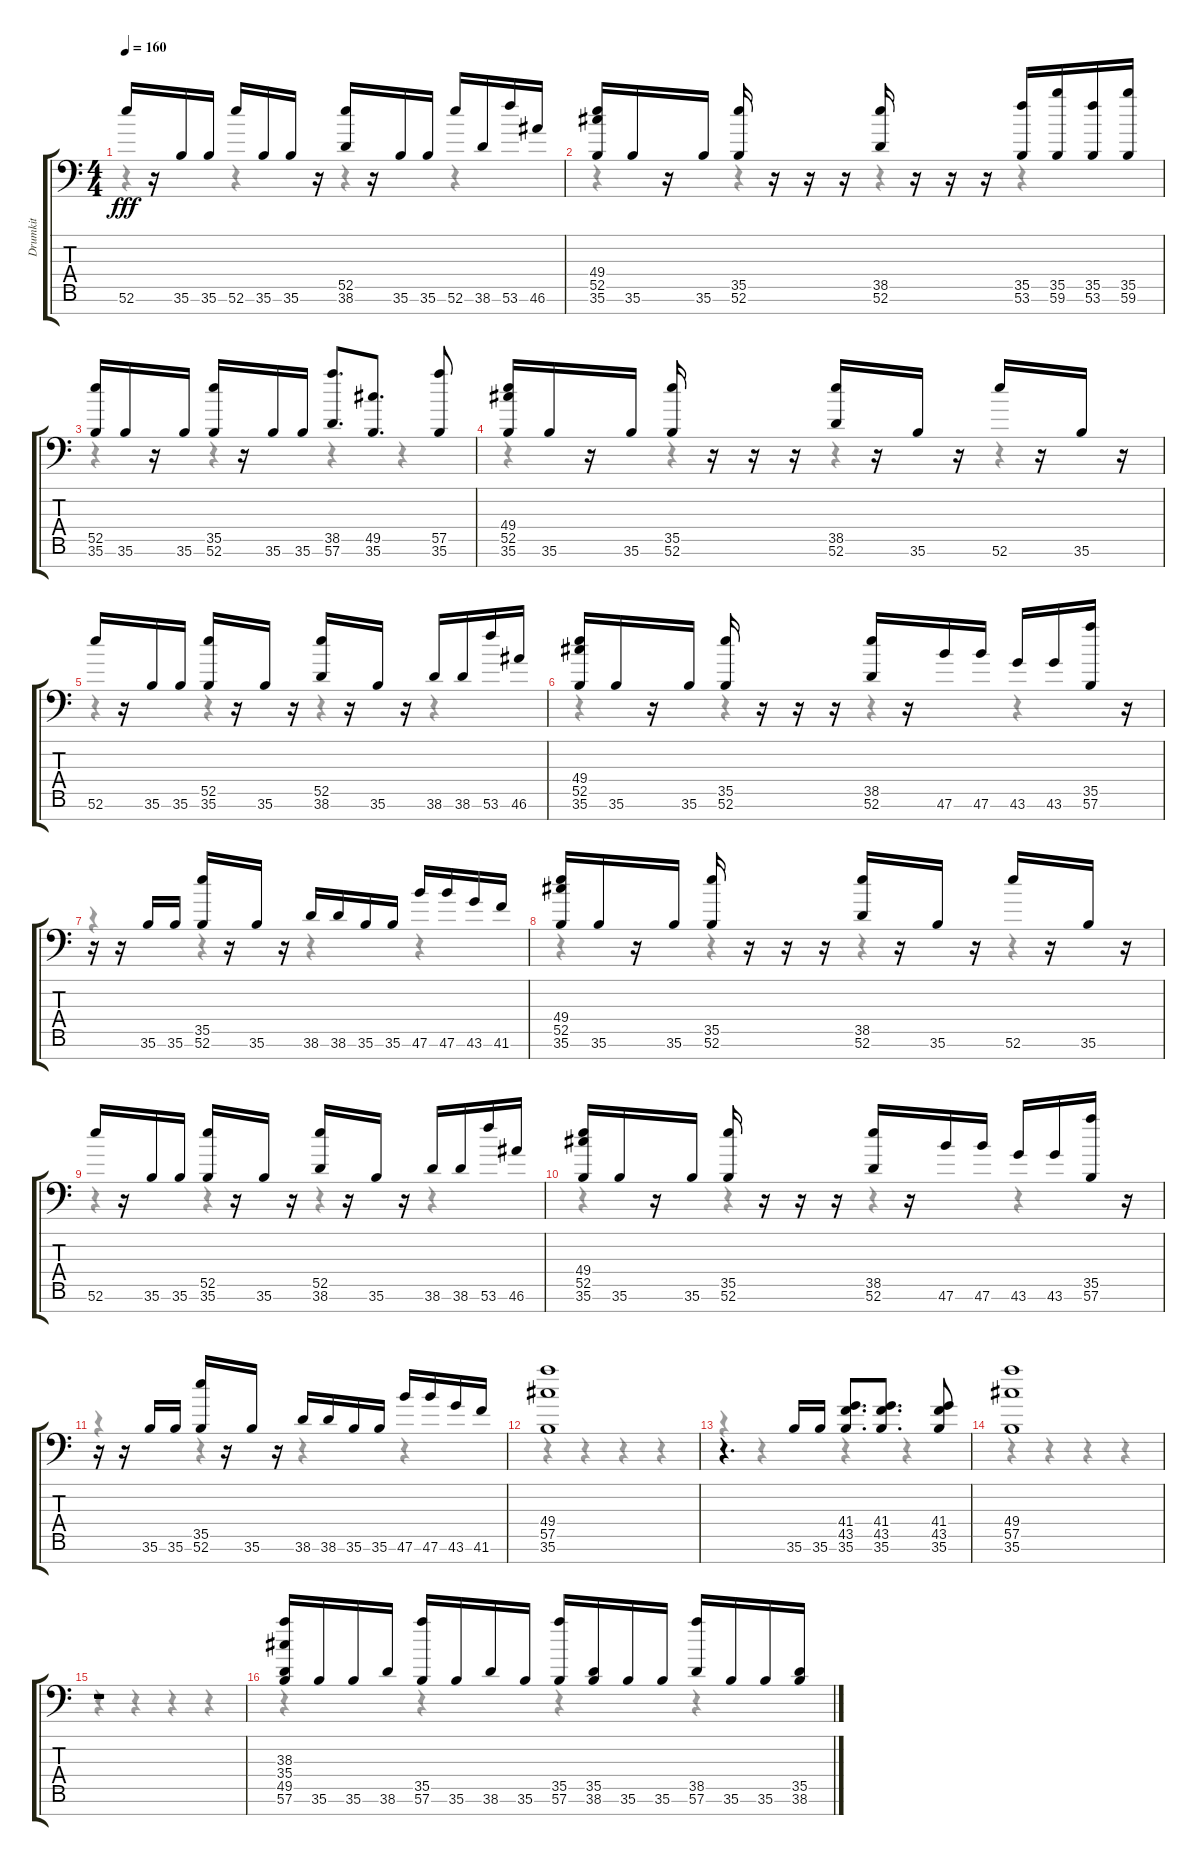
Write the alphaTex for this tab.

\track ("Drumkit" "Drumkit") {instrument acousticgrandpiano}
\staff {score tabs}
\tuning (C-1 C-1 C-1 C-1 C-1 C-1 C-1) {hide}
\voice
\ts (4 4)
\tempo 160
\clef f4
\ks c
52.6.16{dy fff} r.16 35.6.16 35.6.16 52.6.16 35.6.16 35.6.16 r.16 (52.5 38.6).16 r.16 35.6.16 35.6.16 52.6.16 38.6.16 53.6.16 46.6.16 |
(49.4 52.5 35.6).16 35.6.16 r.16 35.6.16 (35.5 52.6).16 r.16 r.16 r.16 (38.5 52.6).16 r.16 r.16 r.16 (35.5 53.6).16 (35.5 59.6).16 (35.5 53.6).16 (35.5 59.6).16 |
(52.5 35.6).16 35.6.16 r.16 35.6.16 (35.5 52.6).16 r.16 35.6.16 35.6.16 (38.5 57.6).8{d} (49.5 35.6).8{d} (57.5 35.6).8 |
(49.4 52.5 35.6).16 35.6.16 r.16 35.6.16 (35.5 52.6).16 r.16 r.16 r.16 (38.5 52.6).16 r.16 35.6.16 r.16 52.6.16 r.16 35.6.16 r.16 |
52.6.16 r.16 35.6.16 35.6.16 (52.5 35.6).16 r.16 35.6.16 r.16 (52.5 38.6).16 r.16 35.6.16 r.16 38.6.16 38.6.16 53.6.16 46.6.16 |
(49.4 52.5 35.6).16 35.6.16 r.16 35.6.16 (35.5 52.6).16 r.16 r.16 r.16 (38.5 52.6).16 r.16 47.6.16 47.6.16 43.6.16 43.6.16 (35.5 57.6).16 r.16 |
r.16 r.16 35.6.16 35.6.16 (35.5 52.6).16 r.16 35.6.16 r.16 38.6.16 38.6.16 35.6.16 35.6.16 47.6.16 47.6.16 43.6.16 41.6.16 |
(49.4 52.5 35.6).16 35.6.16 r.16 35.6.16 (35.5 52.6).16 r.16 r.16 r.16 (38.5 52.6).16 r.16 35.6.16 r.16 52.6.16 r.16 35.6.16 r.16 |
52.6.16 r.16 35.6.16 35.6.16 (52.5 35.6).16 r.16 35.6.16 r.16 (52.5 38.6).16 r.16 35.6.16 r.16 38.6.16 38.6.16 53.6.16 46.6.16 |
(49.4 52.5 35.6).16 35.6.16 r.16 35.6.16 (35.5 52.6).16 r.16 r.16 r.16 (38.5 52.6).16 r.16 47.6.16 47.6.16 43.6.16 43.6.16 (35.5 57.6).16 r.16 |
r.16 r.16 35.6.16 35.6.16 (35.5 52.6).16 r.16 35.6.16 r.16 38.6.16 38.6.16 35.6.16 35.6.16 47.6.16 47.6.16 43.6.16 41.6.16 |
(49.4 57.5 35.6).1 |
r.4{d} 35.6.16 35.6.16 (41.4 43.5 35.6).8{d} (41.4 43.5 35.6).8{d} (41.4 43.5 35.6).8 |
(49.4 57.5 35.6).1 |
r.1 |
(38.3 35.4 49.5 57.6).16 35.6.16 35.6.16 38.6.16 (35.5 57.6).16 35.6.16 38.6.16 35.6.16 (35.5 57.6).16 (35.5 38.6).16 35.6.16 35.6.16 (38.5 57.6).16 35.6.16 35.6.16 (35.5 38.6).16
\voice
\clef f4
\ottava regular
\simile none
\ks c
r.4{dy f} r.4 r.4 r.4 |
r.4 r.4 r.4 r.4 |
r.4 r.4 r.4 r.4 |
r.4 r.4 r.4 r.4 |
r.4 r.4 r.4 r.4 |
r.4 r.4 r.4 r.4 |
r.4 r.4 r.4 r.4 |
r.4 r.4 r.4 r.4 |
r.4 r.4 r.4 r.4 |
r.4 r.4 r.4 r.4 |
r.4 r.4 r.4 r.4 |
r.4 r.4 r.4 r.4 |
r.4 r.4 r.4 r.4 |
r.4 r.4 r.4 r.4 |
r.4 r.4 r.4 r.4 |
r.4 r.4 r.4 r.4
